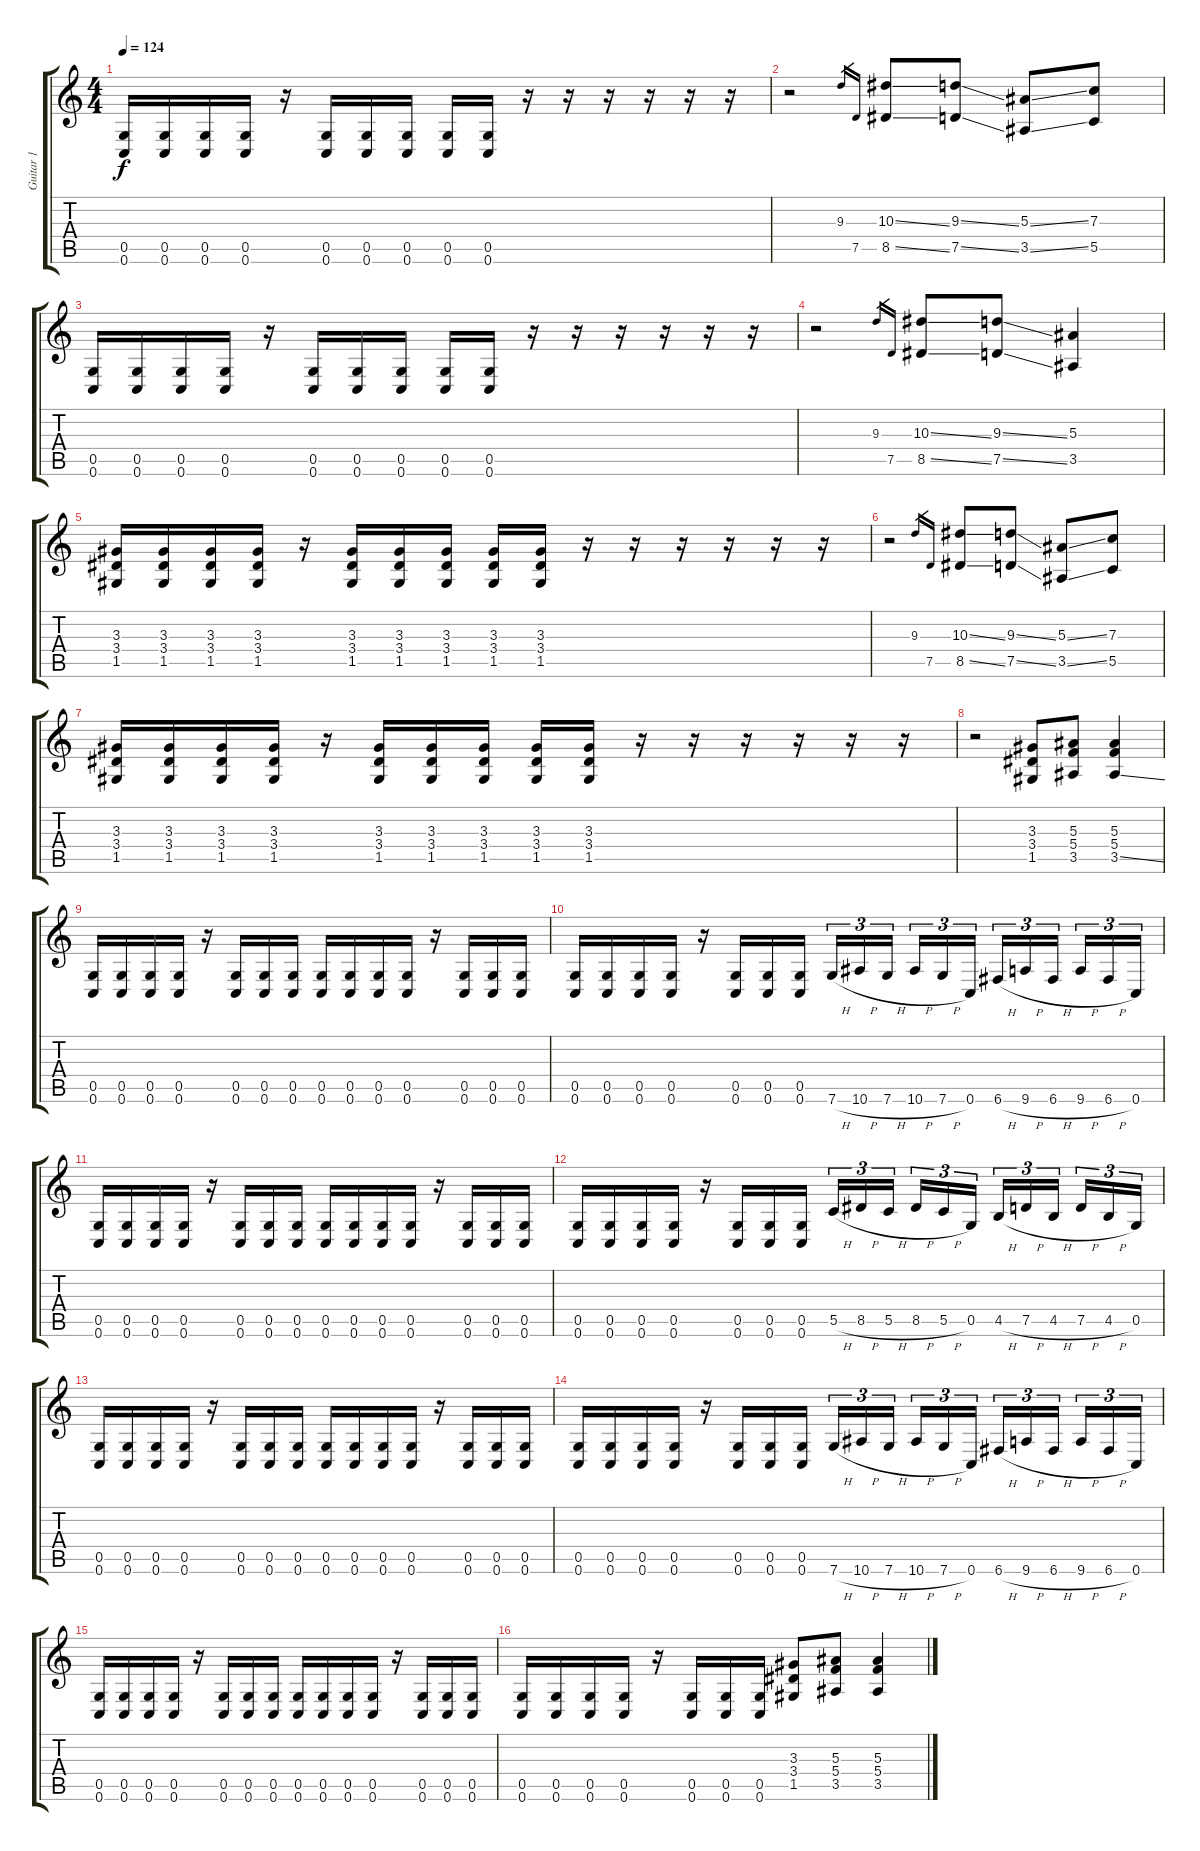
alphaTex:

\track ("Guitar 1" "Guitar 1") {instrument distortionguitar}
\staff {score tabs}
\tuning (D4 A3 F3 C3 G2 C2) {hide}
\ts (4 4)
\tempo 124
\clef g2
\ks c
(0.5 0.6).16{dy f} (0.5 0.6).16 (0.5 0.6).16 (0.5 0.6).16 r.16 (0.5 0.6).16 (0.5 0.6).16 (0.5 0.6).16 (0.5 0.6).16 (0.5 0.6).16 r.16 r.16 r.16 r.16 r.16 r.16 |
r.2 9.3.16{gr} 7.5.16{gr} (10.3{ss} 8.5{ss}).8 (9.3{ss} 7.5{ss}).8 (5.3{ss} 3.5{ss}).8 (7.3 5.5).8 |
(0.5 0.6).16 (0.5 0.6).16 (0.5 0.6).16 (0.5 0.6).16 r.16 (0.5 0.6).16 (0.5 0.6).16 (0.5 0.6).16 (0.5 0.6).16 (0.5 0.6).16 r.16 r.16 r.16 r.16 r.16 r.16 |
r.2 9.3.16{gr} 7.5.16{gr} (10.3{ss} 8.5{ss}).8 (9.3{ss} 7.5{ss}).8 (5.3 3.5).4 |
(3.3 3.4 1.5).16 (3.3 3.4 1.5).16 (3.3 3.4 1.5).16 (3.3 3.4 1.5).16 r.16 (3.3 3.4 1.5).16 (3.3 3.4 1.5).16 (3.3 3.4 1.5).16 (3.3 3.4 1.5).16 (3.3 3.4 1.5).16 r.16 r.16 r.16 r.16 r.16 r.16 |
r.2 9.3.16{gr} 7.5.16{gr} (10.3{ss} 8.5{ss}).8 (9.3{ss} 7.5{ss}).8 (5.3{ss} 3.5{ss}).8 (7.3 5.5).8 |
(3.3 3.4 1.5).16 (3.3 3.4 1.5).16 (3.3 3.4 1.5).16 (3.3 3.4 1.5).16 r.16 (3.3 3.4 1.5).16 (3.3 3.4 1.5).16 (3.3 3.4 1.5).16 (3.3 3.4 1.5).16 (3.3 3.4 1.5).16 r.16 r.16 r.16 r.16 r.16 r.16 |
r.2 (3.3 3.4 1.5).8 (5.3 5.4 3.5).8 (5.3 5.4 3.5{ss}).4 |
(0.5 0.6).16 (0.5 0.6).16 (0.5 0.6).16 (0.5 0.6).16 r.16 (0.5 0.6).16 (0.5 0.6).16 (0.5 0.6).16 (0.5 0.6).16 (0.5 0.6).16 (0.5 0.6).16 (0.5 0.6).16 r.16 (0.5 0.6).16 (0.5 0.6).16 (0.5 0.6).16 |
(0.5 0.6).16 (0.5 0.6).16 (0.5 0.6).16 (0.5 0.6).16 r.16 (0.5 0.6).16 (0.5 0.6).16 (0.5 0.6).16 7.6{h}.16{tu (3 2)} 10.6{h}.16{tu (3 2)} 7.6{h}.16{tu (3 2) beam splitsecondary} 10.6{h}.16{tu (3 2)} 7.6{h}.16{tu (3 2)} 0.6.16{tu (3 2)} 6.6{h}.16{tu (3 2)} 9.6{h}.16{tu (3 2)} 6.6{h}.16{tu (3 2) beam splitsecondary} 9.6{h}.16{tu (3 2)} 6.6{h}.16{tu (3 2)} 0.6.16{tu (3 2)} |
(0.5 0.6).16 (0.5 0.6).16 (0.5 0.6).16 (0.5 0.6).16 r.16 (0.5 0.6).16 (0.5 0.6).16 (0.5 0.6).16 (0.5 0.6).16 (0.5 0.6).16 (0.5 0.6).16 (0.5 0.6).16 r.16 (0.5 0.6).16 (0.5 0.6).16 (0.5 0.6).16 |
(0.5 0.6).16 (0.5 0.6).16 (0.5 0.6).16 (0.5 0.6).16 r.16 (0.5 0.6).16 (0.5 0.6).16 (0.5 0.6).16 5.5{h}.16{tu (3 2)} 8.5{h}.16{tu (3 2)} 5.5{h}.16{tu (3 2) beam splitsecondary} 8.5{h}.16{tu (3 2)} 5.5{h}.16{tu (3 2)} 0.5.16{tu (3 2)} 4.5{h}.16{tu (3 2)} 7.5{h}.16{tu (3 2)} 4.5{h}.16{tu (3 2) beam splitsecondary} 7.5{h}.16{tu (3 2)} 4.5{h}.16{tu (3 2)} 0.5.16{tu (3 2)} |
(0.5 0.6).16 (0.5 0.6).16 (0.5 0.6).16 (0.5 0.6).16 r.16 (0.5 0.6).16 (0.5 0.6).16 (0.5 0.6).16 (0.5 0.6).16 (0.5 0.6).16 (0.5 0.6).16 (0.5 0.6).16 r.16 (0.5 0.6).16 (0.5 0.6).16 (0.5 0.6).16 |
(0.5 0.6).16 (0.5 0.6).16 (0.5 0.6).16 (0.5 0.6).16 r.16 (0.5 0.6).16 (0.5 0.6).16 (0.5 0.6).16 7.6{h}.16{tu (3 2)} 10.6{h}.16{tu (3 2)} 7.6{h}.16{tu (3 2) beam splitsecondary} 10.6{h}.16{tu (3 2)} 7.6{h}.16{tu (3 2)} 0.6.16{tu (3 2)} 6.6{h}.16{tu (3 2)} 9.6{h}.16{tu (3 2)} 6.6{h}.16{tu (3 2) beam splitsecondary} 9.6{h}.16{tu (3 2)} 6.6{h}.16{tu (3 2)} 0.6.16{tu (3 2)} |
(0.5 0.6).16 (0.5 0.6).16 (0.5 0.6).16 (0.5 0.6).16 r.16 (0.5 0.6).16 (0.5 0.6).16 (0.5 0.6).16 (0.5 0.6).16 (0.5 0.6).16 (0.5 0.6).16 (0.5 0.6).16 r.16 (0.5 0.6).16 (0.5 0.6).16 (0.5 0.6).16 |
(0.5 0.6).16 (0.5 0.6).16 (0.5 0.6).16 (0.5 0.6).16 r.16 (0.5 0.6).16 (0.5 0.6).16 (0.5 0.6).16 (3.3 3.4 1.5).8 (5.3 5.4 3.5).8 (5.3 5.4 3.5{ss}).4
